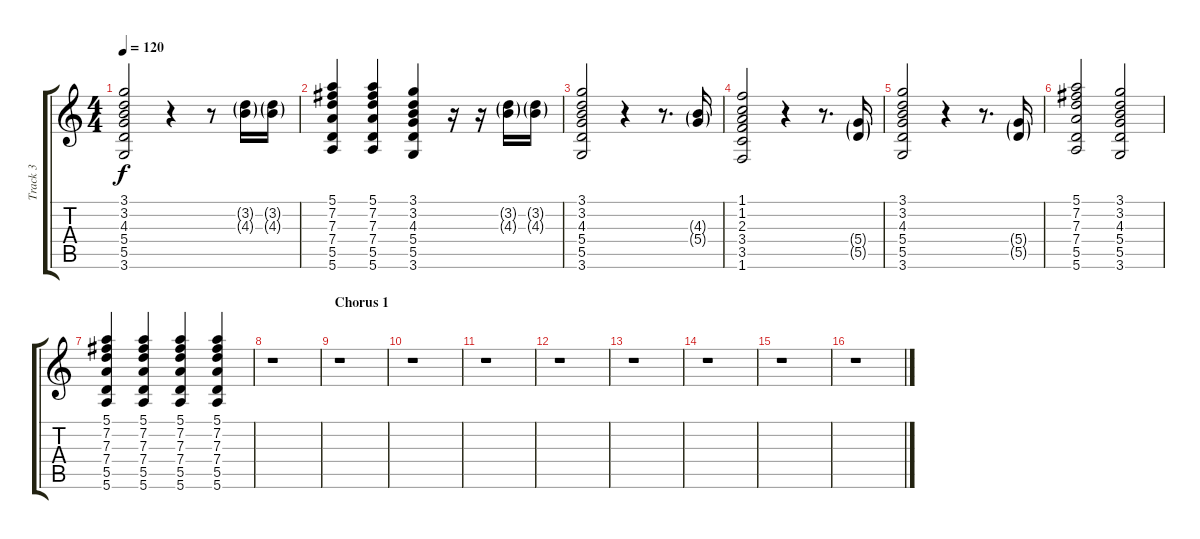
\track ("Track 3" "Track 3") {instrument overdrivenguitar}
\staff {score tabs}
\tuning (E4 B3 G3 D3 A2 E2) {hide}
\ts (4 4)
\tempo 120
\clef g2
\ks c
(3.1 3.2 4.3 5.4 5.5 3.6).2{dy f} r.4 r.8 (3.2{g} 4.3{g}).16 (3.2{g} 4.3{g}).16 |
(5.1 7.2 7.3 7.4 5.5 5.6).4 (5.1 7.2 7.3 7.4 5.5 5.6).4 (3.1 3.2 4.3 5.4 5.5 3.6).4 r.16 r.16 (3.2{g} 4.3{g}).16 (3.2{g} 4.3{g}).16 |
(3.1 3.2 4.3 5.4 5.5 3.6).2 r.4 r.8{d} (4.3{g} 5.4{g}).16 |
(1.1 1.2 2.3 3.4 3.5 1.6).2 r.4 r.8{d} (5.4{g} 5.5{g}).16 |
(3.1 3.2 4.3 5.4 5.5 3.6).2 r.4 r.8{d} (5.4{g} 5.5{g}).16 |
(5.1 7.2 7.3 7.4 5.5 5.6).2 (3.1 3.2 4.3 5.4 5.5 3.6).2 |
(5.1 7.2 7.3 7.4 5.5 5.6).4 (5.1 7.2 7.3 7.4 5.5 5.6).4 (5.1 7.2 7.3 7.4 5.5 5.6).4 (5.1 7.2 7.3 7.4 5.5 5.6).4 |
r.1 |
\section ("" "Chorus 1")
r.1 |
r.1 |
r.1 |
r.1 |
r.1 |
r.1 |
r.1 |
r.1
